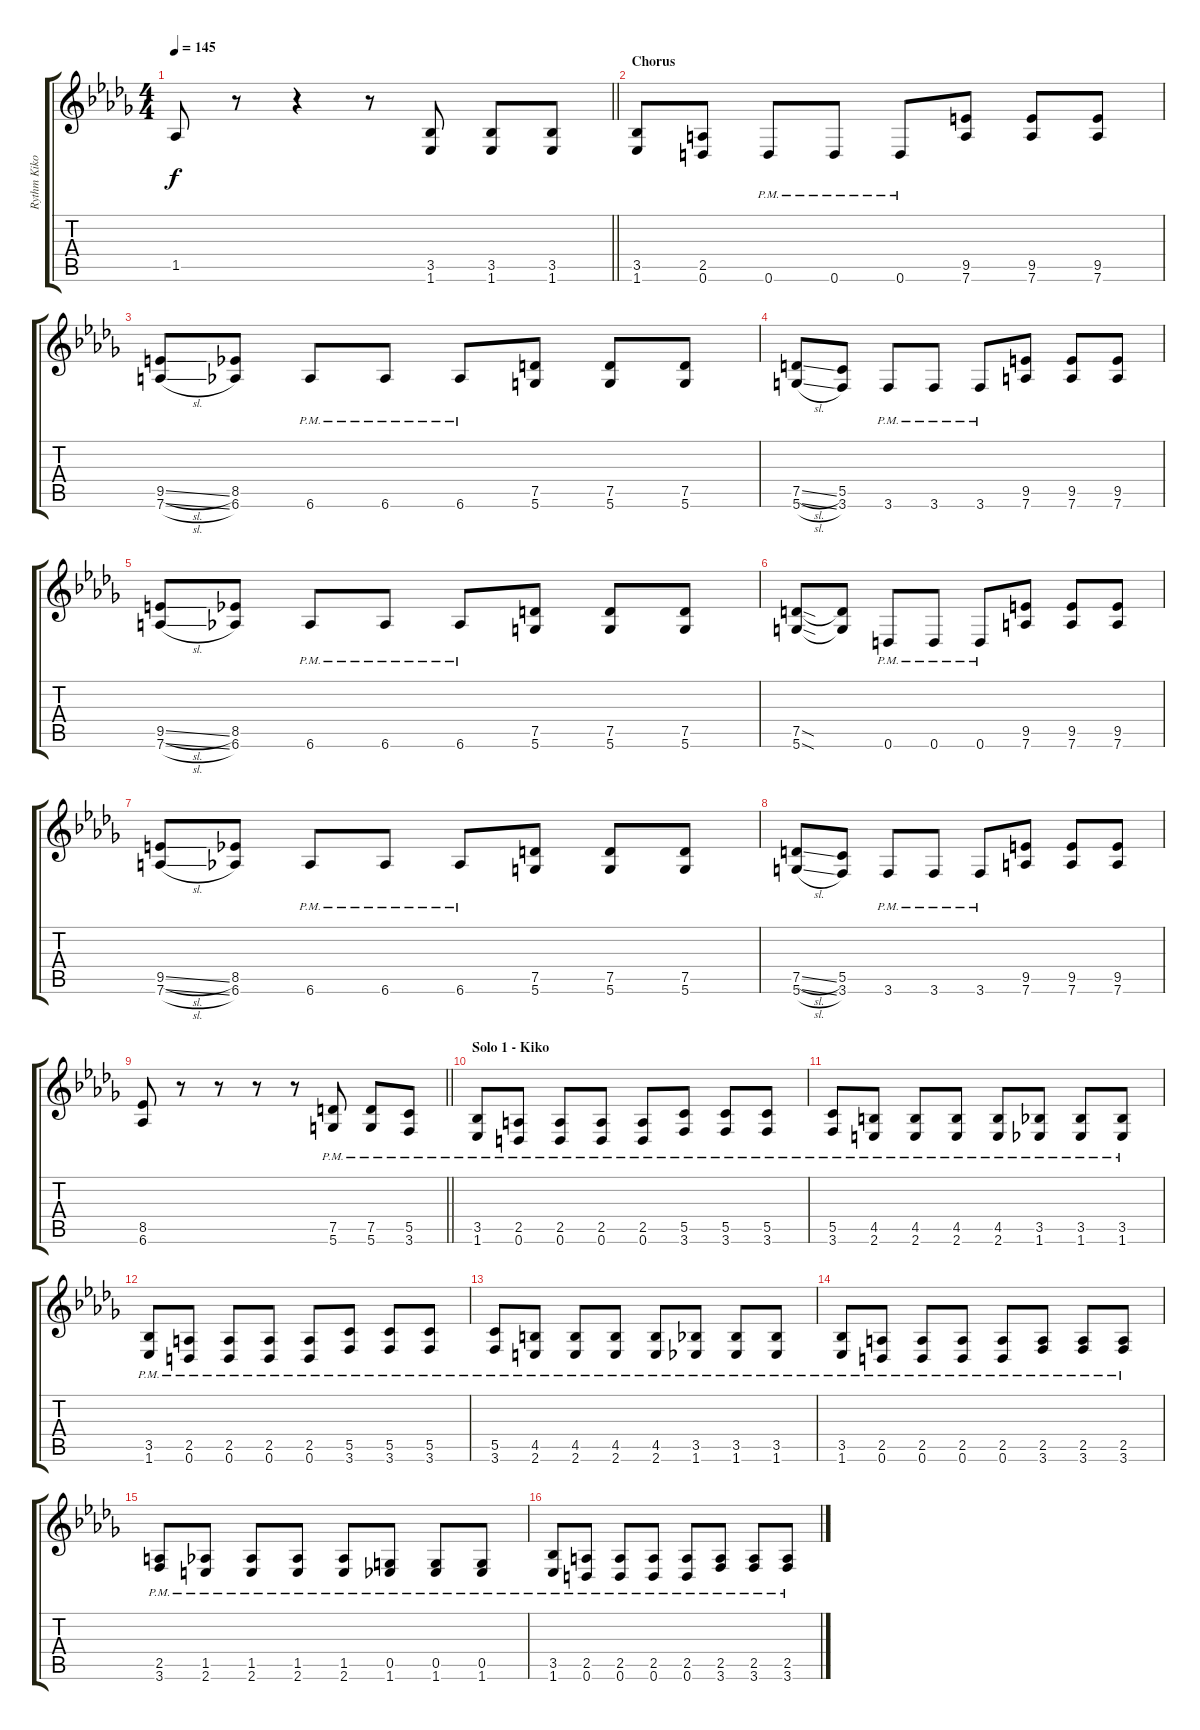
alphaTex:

\track ("Rythm Kiko" "Rythm Kiko") {instrument distortionguitar}
\staff {score tabs}
\tuning (D4 A3 F3 C3 G2 D2) {hide}
\ts (4 4)
\tempo 145
\clef g2
\barLineRight lightlight
\ks db
1.5.8{dy f} r.8 r.4 r.8 (3.5 1.6).8 (3.5 1.6).8 (3.5 1.6).8 |
\section ("" "Chorus")
(3.5 1.6).8 (2.5 0.6).8 0.6{pm}.8 0.6{pm}.8 0.6{pm}.8 (9.5 7.6).8 (9.5 7.6).8 (9.5 7.6).8 |
(9.5{sl} 7.6{sl}).8 (8.5 6.6).8 6.6{pm}.8 6.6{pm}.8 6.6{pm}.8 (7.5 5.6).8 (7.5 5.6).8 (7.5 5.6).8 |
(7.5{sl} 5.6{sl}).8 (5.5 3.6).8 3.6{pm}.8 3.6{pm}.8 3.6{pm}.8 (9.5 7.6).8 (9.5 7.6).8 (9.5 7.6).8 |
(9.5{sl} 7.6{sl}).8 (8.5 6.6).8 6.6{pm}.8 6.6{pm}.8 6.6{pm}.8 (7.5 5.6).8 (7.5 5.6).8 (7.5 5.6).8 |
(7.5{sod} 5.6{sod}).8 (7.5{t} 5.6{t}).8 0.6{pm}.8 0.6{pm}.8 0.6{pm}.8 (9.5 7.6).8 (9.5 7.6).8 (9.5 7.6).8 |
(9.5{sl} 7.6{sl}).8 (8.5 6.6).8 6.6{pm}.8 6.6{pm}.8 6.6{pm}.8 (7.5 5.6).8 (7.5 5.6).8 (7.5 5.6).8 |
(7.5{sl} 5.6{sl}).8 (5.5 3.6).8 3.6{pm}.8 3.6{pm}.8 3.6{pm}.8 (9.5 7.6).8 (9.5 7.6).8 (9.5 7.6).8 |
\barLineRight lightlight
(8.5 6.6).8 r.8 r.8 r.8 r.8 (7.5{pm} 5.6{pm}).8 (7.5{pm} 5.6{pm}).8 (5.5{pm} 3.6{pm}).8 |
\section ("" "Solo 1 - Kiko")
(3.5{pm} 1.6{pm}).8 (2.5{pm} 0.6{pm}).8 (2.5{pm} 0.6{pm}).8 (2.5{pm} 0.6{pm}).8 (2.5{pm} 0.6{pm}).8 (5.5{pm} 3.6{pm}).8 (5.5{pm} 3.6{pm}).8 (5.5{pm} 3.6{pm}).8 |
(5.5{pm} 3.6{pm}).8 (4.5{pm} 2.6{pm}).8 (4.5{pm} 2.6{pm}).8 (4.5{pm} 2.6{pm}).8 (4.5{pm} 2.6{pm}).8 (3.5{pm} 1.6{pm}).8 (3.5{pm} 1.6{pm}).8 (3.5{pm} 1.6{pm}).8 |
(3.5{pm} 1.6{pm}).8 (2.5{pm} 0.6{pm}).8 (2.5{pm} 0.6{pm}).8 (2.5{pm} 0.6{pm}).8 (2.5{pm} 0.6{pm}).8 (5.5{pm} 3.6{pm}).8 (5.5{pm} 3.6{pm}).8 (5.5{pm} 3.6{pm}).8 |
(5.5{pm} 3.6{pm}).8 (4.5{pm} 2.6{pm}).8 (4.5{pm} 2.6{pm}).8 (4.5{pm} 2.6{pm}).8 (4.5{pm} 2.6{pm}).8 (3.5{pm} 1.6{pm}).8 (3.5{pm} 1.6{pm}).8 (3.5{pm} 1.6{pm}).8 |
(3.5{pm} 1.6{pm}).8 (2.5{pm} 0.6{pm}).8 (2.5{pm} 0.6{pm}).8 (2.5{pm} 0.6{pm}).8 (2.5{pm} 0.6{pm}).8 (2.5{pm} 3.6{pm}).8 (2.5{pm} 3.6{pm}).8 (2.5{pm} 3.6{pm}).8 |
(2.5{pm} 3.6{pm}).8 (1.5{pm} 2.6{pm}).8 (1.5{pm} 2.6{pm}).8 (1.5{pm} 2.6{pm}).8 (1.5{pm} 2.6{pm}).8 (0.5{pm} 1.6{pm}).8 (0.5{pm} 1.6{pm}).8 (0.5{pm} 1.6{pm}).8 |
(3.5{pm} 1.6{pm}).8 (2.5{pm} 0.6{pm}).8 (2.5{pm} 0.6{pm}).8 (2.5{pm} 0.6{pm}).8 (2.5{pm} 0.6{pm}).8 (2.5{pm} 3.6{pm}).8 (2.5{pm} 3.6{pm}).8 (2.5{pm} 3.6{pm}).8
